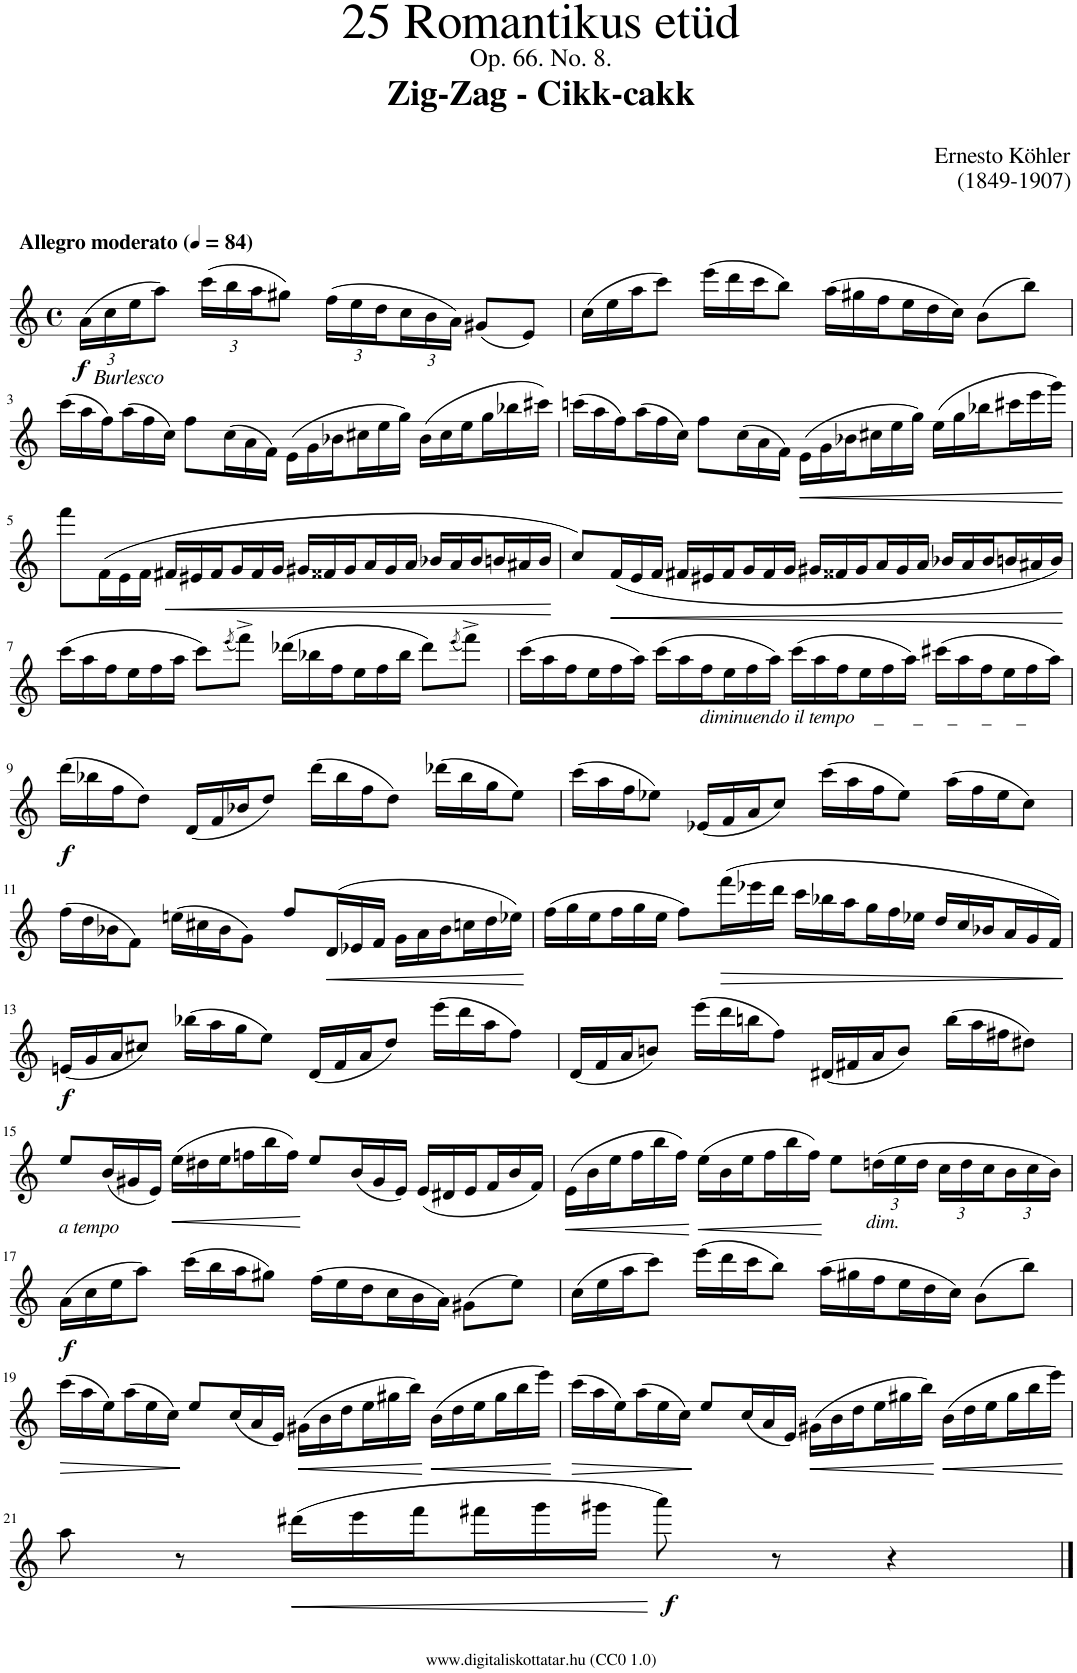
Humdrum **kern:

**kern	**dynam
*part1	*part1
*staff1	*staff1
*I"Fuvola	*
*I'Fuv.	*
*clefG2	*
*k[]	*
*M4/4	*
*met(c)	*
*MM84	*
*Xbrackettup	*
=1	=1
!LO:TX:b:i:t=Burlesco	!
!LO:TX:a:B:t=Allegro moderato (	!
!LO:TX:a:B:t=)	!
!	!LO:DY:b
(24a\LL	f
24cc\	.
24ee\J	.
8aa\J)	.
(24ccc\LL	.
24bb\	.
24aa\J	.
8gg#X\J)	.
(24ff\LL	.
24ee\	.
24dd\	.
24cc\	.
24b\	.
24a\JJ)	.
(8g#X/L	.
8e/J)	.
=2	=2
(24cc\LL	.
24ee\	.
24aa\J	.
8ccc\J)	.
(24eee\LL	.
24ddd\	.
24ccc\J	.
8bb\J)	.
(24aa\LL	.
24gg#X\	.
24ff\	.
24ee\	.
24dd\	.
24cc\JJ)	.
(8b\L	.
8bb\J)	.
!!LO:LB:g=z
=3	=3
(24ccc\LL	.
24aa\	.
24ff\)	.
(24aa\	.
24ff\	.
24cc\JJ)	.
8ff\L	.
(24cc\L	.
24a\	.
24f\JJ)	.
(24e\LL	.
24g\	.
24b-X\	.
24cc#X\	.
24ee\	.
24gg\JJ)	.
(24b-\LL	.
24cc#\	.
24ee\	.
24gg\	.
24bb-X\	.
24ccc#X\JJ)	.
=4	=4
(24cccn\LL	.
24aa\	.
24ff\)	.
(24aa\	.
24ff\	.
24cc\JJ)	.
8ff\L	.
(24cc\L	.
24a\	.
24f\JJ)	.
!	!LO:HP:b
(24e\LL	<
24g\	.
24b-X\	.
24cc#X\	.
24ee\	.
24gg\JJ)	.
(24ee\LL	.
24gg\	.
24bb-X\	.
24ccc#X\	.
24eee\	.
24ggg\JJ)	.
.	[
!!LO:LB:g=z
=5	=5
8fff\L	.
(24f\L	.
24e\	.
24f\JJ	.
!	!LO:HP:b
24f#X/LL	<
24e#X/	.
24f#/	.
24g/	.
24f#/	.
24g/JJ	.
24g#X/LL	.
24f##X/	.
24g#/	.
24a/	.
24g#/	.
24a/JJ	.
24b-X/LL	.
24a/	.
24b-/	.
24bn/	.
24a#X/	.
24b/JJ	.
.	[
=6	=6
8cc/L)	.
!	!LO:HP:b
(24f/L	<
24e/	.
24f/JJ	.
24f#X/LL	.
24e#X/	.
24f#/	.
24g/	.
24f#/	.
24g/JJ	.
24g#X/LL	.
24f##X/	.
24g#/	.
24a/	.
24g#/	.
24a/JJ	.
24b-X/LL	.
24a/	.
24b-/	.
24bn/	.
24a#X/	.
24b/JJ)	.
.	[
!!LO:LB:g=z
=7	=7
(24ccc\LL	.
24aa\	.
24ff\	.
24ee\	.
24ff\	.
24aa\JJ	.
8ccc\L)	.
(8qeee/	.
8fff^\J)	.
(24ddd-X\LL	.
24bb-X\	.
24ff\	.
24ee\	.
24ff\	.
24bb-\JJ	.
8ddd-\L)	.
(8qeee/	.
8fff^\J)	.
=8	=8
(24ccc\LL	.
24aa\	.
24ff\	.
24ee\	.
24ff\	.
24aa\JJ)	.
(24ccc\LL	.
24aa\	.
!LO:TX:b:i:t=diminuendo il tempo    _      _     _     _     _	!
24ff\	.
24ee\	.
24ff\	.
24aa\JJ)	.
(24ccc\LL	.
24aa\	.
24ff\	.
24ee\	.
24ff\	.
24aa\JJ)	.
(24ccc#X\LL	.
24aa\	.
24ff\	.
24ee\	.
24ff\	.
24aa\JJ)	.
!!LO:LB:g=z
=9	=9
!	!LO:DY:b
(24ddd\LL	f
24bb-X\	.
24ff\J	.
8dd\J)	.
(24d/LL	.
24f/	.
24b-X/J	.
8dd/J)	.
(24ddd\LL	.
24bb-\	.
24ff\J	.
8dd\J)	.
(24ddd-X\LL	.
24bb-\	.
24gg\J	.
8ee\J)	.
=10	=10
(24ccc\LL	.
24aa\	.
24ff\J	.
8ee-X\J)	.
(24e-X/LL	.
24f/	.
24a/J	.
8cc/J)	.
(24ccc\LL	.
24aa\	.
24ff\J	.
8ee-\J)	.
(24aa\LL	.
24ff\	.
24ee-\J	.
8cc\J)	.
!!LO:LB:g=z
=11	=11
(24ff\LL	.
24dd\	.
24b-X\J	.
8f\J)	.
(24een\LL	.
24cc#X\	.
24b-\J	.
8g\J)	.
8ff/L	.
!	!LO:HP:b
(24d/L	<
24e-X/	.
24f/JJ	.
24g\LL	.
24a\	.
24b-\	.
24ccn\	.
24dd\	.
24ee-X\JJ)	.
.	[
=12	=12
(24ff\LL	.
24gg\	.
24ee\	.
24ff\	.
24gg\	.
24ee\JJ	.
8ff\L)	.
!	!LO:HP:b
(24fff\L	>
24eee-X\	.
24ddd\JJ	.
24ccc\LL	.
24bb-X\	.
24aa\	.
24gg\	.
24ff\	.
24ee-X\JJ	.
24dd/LL	.
24cc/	.
24b-X/	.
24a/	.
24g/	.
24f/JJ)	.
.	]
!!LO:LB:g=z
=13	=13
!	!LO:DY:b
(24en/LL	f
24g/	.
24a/J	.
8cc#X/J)	.
(24bb-X\LL	.
24aa\	.
24gg\J	.
8ee\J)	.
(24d/LL	.
24f/	.
24a/J	.
8dd/J)	.
(24eee\LL	.
24ddd\	.
24aa\J	.
8ff\J)	.
=14	=14
(24d/LL	.
24f/	.
24a/J	.
8bn/J)	.
(24eee\LL	.
24ddd\	.
24bbn\J	.
8ff\J)	.
(24d#X/LL	.
24f#X/	.
24a/J	.
8b/J)	.
(24bb\LL	.
24aa\	.
24ff#X\J	.
8dd#X\J)	.
!!LO:LB:g=z
=15	=15
8ee/L	.
(24b/L	.
24g#X/	.
24e/JJ)	.
!	!LO:HP:b
(24ee\LL	<
24dd#X\	.
24ee\	.
24ffn\	.
24bb\	.
24ff\JJ)	.
8ee/L	[
(24b/L	.
24g#/	.
24e/JJ)	.
(24e/LL	.
24d#X/	.
24e/	.
24f/	.
24b/	.
24f/JJ)	.
=16	=16
!	!LO:HP:b
(24e\LL	<
24b\	.
24ee\	.
24ff\	.
24bb\	.
24ff\JJ)	.
!	!LO:HP:n=1:b
(24ee\LL	[ <
24b\	.
24ee\	.
24ff\	.
24bb\	.
24ff\JJ)	.
8ee\L	[
!LO:TX:b:i:t=dim.	!
(24ddn\L	.
24ee\	.
24dd\JJ	.
24cc\LL	.
24dd\	.
24cc\	.
24b\	.
24cc\	.
24b\JJ)	.
!!LO:LB:g=z
=17	=17
!LO:TX:a:i:t=a tempo	!
!	!LO:DY:b
(24a\LL	f
24cc\	.
24ee\J	.
8aa\J)	.
(24ccc\LL	.
24bb\	.
24aa\J	.
8gg#X\J)	.
(24ff\LL	.
24ee\	.
24dd\	.
24cc\	.
24b\	.
24a\JJ)	.
(8g#X\L	.
8ee\J)	.
=18	=18
(24cc\LL	.
24ee\	.
24aa\J	.
8ccc\J)	.
(24eee\LL	.
24ddd\	.
24ccc\J	.
8bb\J)	.
(24aa\LL	.
24gg#X\	.
24ff\	.
24ee\	.
24dd\	.
24cc\JJ)	.
(8b\L	.
8bb\J)	.
!!LO:LB:g=z
=19	=19
!	!LO:HP:b
(24ccc\LL	>
24aa\	.
24ee\)	.
(24aa\	.
24ee\	.
24cc\JJ)	.
8ee/L	]
(24cc/L	.
24a/	.
24e/JJ)	.
!	!LO:HP:b
(24g#X\LL	<
24b\	.
24dd\	.
24ee\	.
24gg#X\	.
24bb\JJ)	.
!	!LO:HP:n=1:b
(24b\LL	[ <
24dd\	.
24ee\	.
24gg#\	.
24bb\	.
24eee\JJ)	.
.	[
=20	=20
!	!LO:HP:b
(24ccc\LL	>
24aa\	.
24ee\)	.
(24aa\	.
24ee\	.
24cc\JJ)	.
8ee/L	]
(24cc/L	.
24a/	.
24e/JJ)	.
!	!LO:HP:b
(24g#X\LL	<
24b\	.
24dd\	.
24ee\	.
24gg#X\	.
24bb\JJ)	.
!	!LO:HP:n=1:b
(24b\LL	[ <
24dd\	.
24ee\	.
24gg#\	.
24bb\	.
24eee\JJ)	.
.	[
!!LO:LB:g=z
=21	=21
8aa\	.
8r	.
!	!LO:HP:b
(24ddd#X\LL	<
24eee\	.
24fff\	.
24fff#X\	.
24ggg\	.
24ggg#X\JJ	.
!	!LO:DY:n=1:b
8aaa\)	[ f
8r	.
4r	.
==	==
*-	*-
